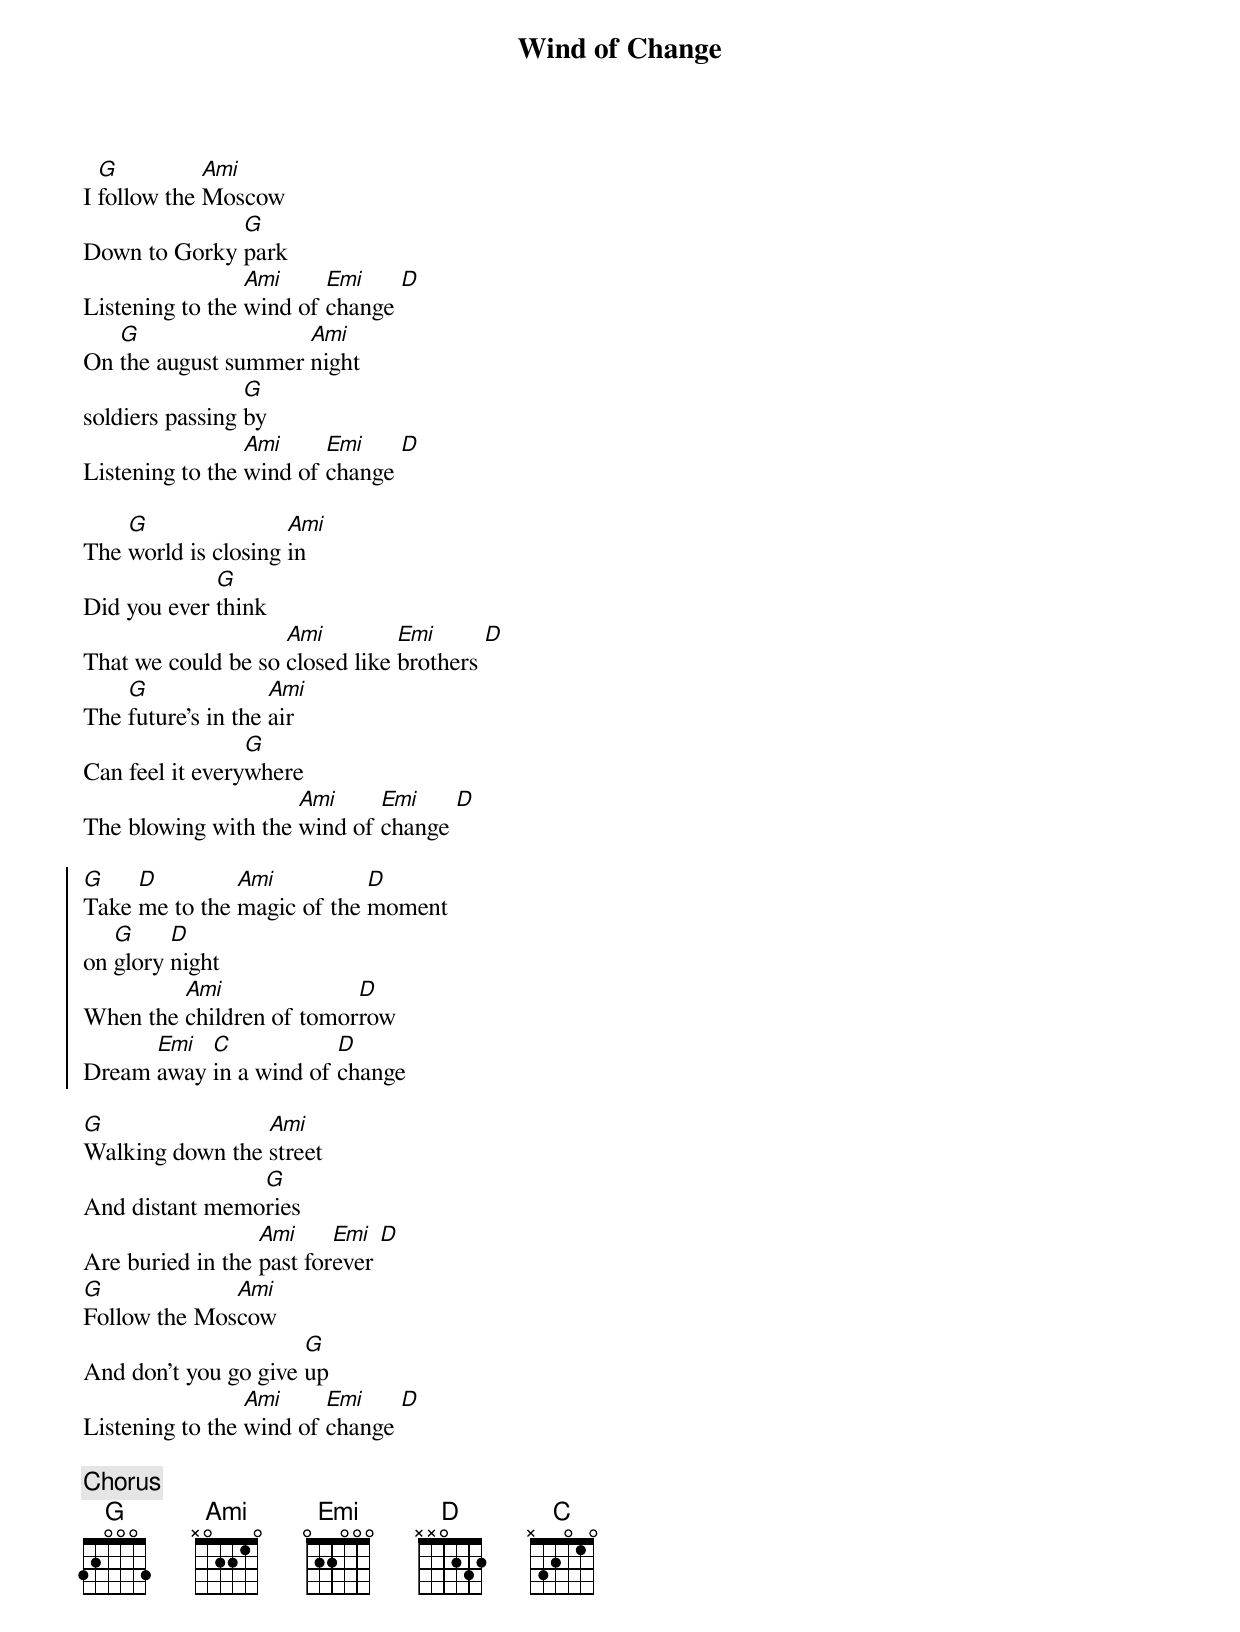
{title: Wind of Change}
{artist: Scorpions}
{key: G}
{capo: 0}
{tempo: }
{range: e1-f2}
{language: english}
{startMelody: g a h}
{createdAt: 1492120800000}
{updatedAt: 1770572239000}
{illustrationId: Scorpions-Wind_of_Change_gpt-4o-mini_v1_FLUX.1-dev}
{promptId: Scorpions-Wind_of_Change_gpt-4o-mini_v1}

{start_of_verse}
I [G]follow the [Ami]Moscow
Down to Gorky [G]park
Listening to the [Ami]wind of [Emi]change [D]
{end_of_verse}
{start_of_verse}
On [G]the august summer [Ami]night
soldiers passing [G]by
Listening to the [Ami]wind of [Emi]change [D]
{end_of_verse}

{start_of_verse}
The [G]world is closing [Ami]in
Did you ever [G]think
That we could be so [Ami]closed like [Emi]brothers [D]
{end_of_verse}
{start_of_verse}
The [G]future's in the [Ami]air
Can feel it every[G]where
The blowing with the [Ami]wind of [Emi]change [D]
{end_of_verse}

{start_of_chorus}
[G]Take [D]me to the [Ami]magic of the [D]moment
on [G]glory [D]night
When the [Ami]children of tomor[D]row
Dream [Emi]away [C]in a wind of [D]change
{end_of_chorus}

{start_of_verse}
[G]Walking down the [Ami]street
And distant memo[G]ries
Are buried in the [Ami]past for[Emi]ever [D]
{end_of_verse}
{start_of_verse}
[G]Follow the Mos[Ami]cow
And don't you go give [G]up
Listening to the [Ami]wind of [Emi]change [D]
{end_of_verse}

{chorus}
